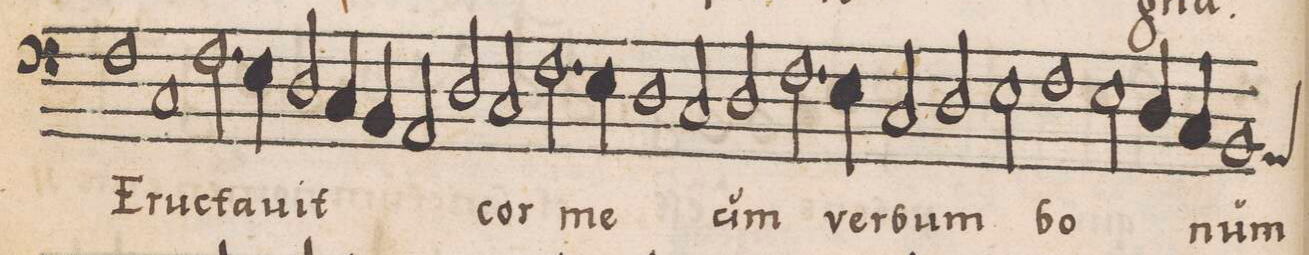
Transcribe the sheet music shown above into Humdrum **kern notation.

**kern	**text	**text
*I"BASSVS	*	*
*clefF4	*	*
*k[]	*	*
*met(C|)	*	*
*M2/1	*	*
1F	E-	.
1C	-ruc-	.
=97-	=97-	=97-
2.F\	-ta-	.
4E\	.	.
2D/	-uit	.
4C/	.	.
4BB/	.	.
=98-	=98-	=98-
2AA/	.	.
2D/	.	.
2C/	cor	.
2.F\	me-	.
=99-	=99-	=99-
4E\	.	.
1D	.	.
2C/	.	.
=100-	=100-	=100-
2D/	-ŭm	.
2.F\	ver-	.
4E\	.	.
2C/	-bum	.
=101-	=101-	=101-
2D/	.	.
2E\	.	.
1F	bo-	.
=102-	=102-	=102-
2E\	.	.
4D/	.	.
4C/	.	.
*custos:AA	*	*
1BB	-nŭm	.
=103-	=103-	=103-
*-	*-	*-
